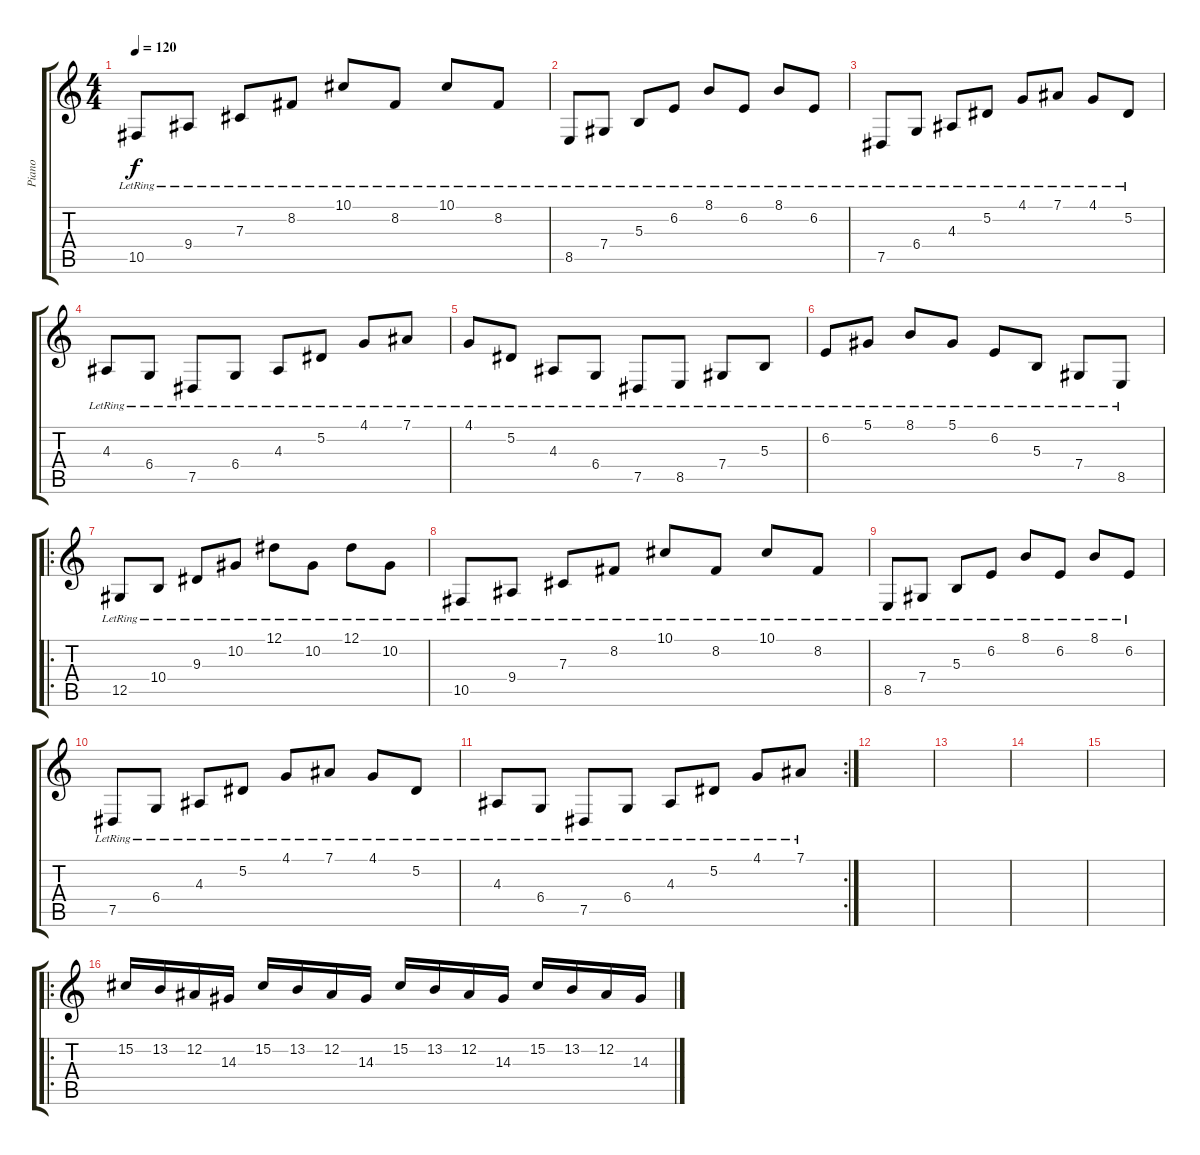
\track ("Piano" "Piano") {instrument brightacousticpiano}
\staff {score tabs}
\tuning (Eb4 Bb3 Gb3 Db3 Ab2 Eb2) {hide}
\ts (4 4)
\tempo 120
\clef g2
\ks c
10.5{lr}.8{dy f} 9.4{lr}.8 7.3{lr}.8 8.2{lr}.8 10.1{lr}.8 8.2{lr}.8 10.1{lr}.8 8.2{lr}.8 |
8.5{lr}.8 7.4{lr}.8 5.3{lr}.8 6.2{lr}.8 8.1{lr}.8 6.2{lr}.8 8.1{lr}.8 6.2{lr}.8 |
7.5{lr}.8 6.4{lr}.8 4.3{lr}.8 5.2{lr}.8 4.1{lr}.8 7.1{lr}.8 4.1{lr}.8 5.2{lr}.8 |
4.3{lr}.8 6.4{lr}.8 7.5{lr}.8 6.4{lr}.8 4.3{lr}.8 5.2{lr}.8 4.1{lr}.8 7.1{lr}.8 |
4.1{lr}.8 5.2{lr}.8 4.3{lr}.8 6.4{lr}.8 7.5{lr}.8 8.5{lr}.8 7.4{lr}.8 5.3{lr}.8 |
6.2{lr}.8 5.1{lr}.8 8.1{lr}.8 5.1{lr}.8 6.2{lr}.8 5.3{lr}.8 7.4{lr}.8 8.5{lr}.8 |
\ro
12.5{lr}.8 10.4{lr}.8 9.3{lr}.8 10.2{lr}.8 12.1{lr}.8 10.2{lr}.8 12.1{lr}.8 10.2{lr}.8 |
10.5{lr}.8 9.4{lr}.8 7.3{lr}.8 8.2{lr}.8 10.1{lr}.8 8.2{lr}.8 10.1{lr}.8 8.2{lr}.8 |
8.5{lr}.8 7.4{lr}.8 5.3{lr}.8 6.2{lr}.8 8.1{lr}.8 6.2{lr}.8 8.1{lr}.8 6.2{lr}.8 |
7.5{lr}.8 6.4{lr}.8 4.3{lr}.8 5.2{lr}.8 4.1{lr}.8 7.1{lr}.8 4.1{lr}.8 5.2{lr}.8 |
\rc 2
4.3{lr}.8 6.4{lr}.8 7.5{lr}.8 6.4{lr}.8 4.3{lr}.8 5.2{lr}.8 4.1{lr}.8 7.1{lr}.8 |
|
|
|
|
\ro
15.2.16 13.2.16 12.2.16 14.3.16 15.2.16 13.2.16 12.2.16 14.3.16 15.2.16 13.2.16 12.2.16 14.3.16 15.2.16 13.2.16 12.2.16 14.3.16
